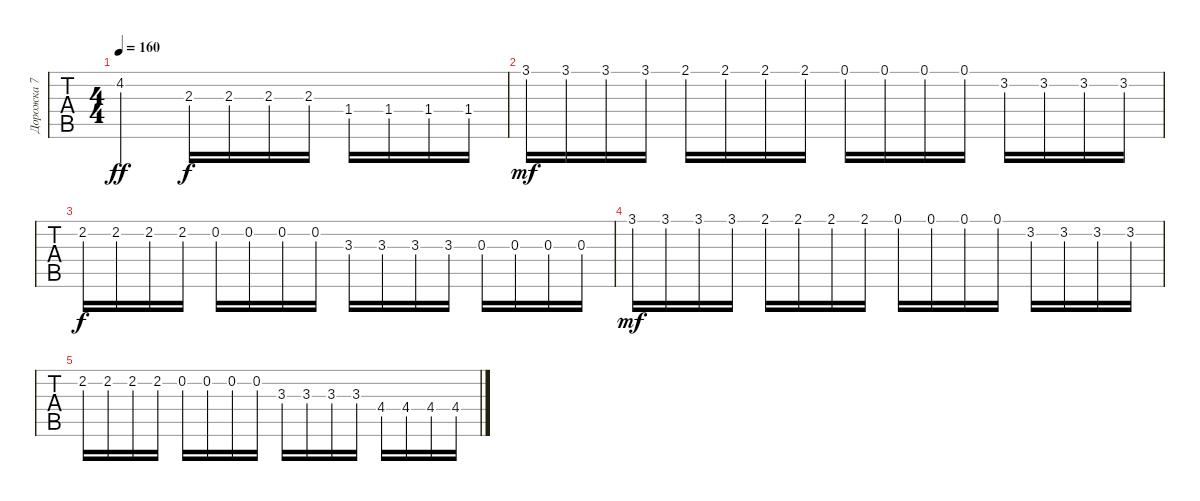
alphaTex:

\track ("Дорожка 7" "Дорожка 7") {instrument acousticguitarsteel}
\staff {tabs}
\tuning (E4 B3 G3 D3 A2 E2) {hide}
\ts (4 4)
\tempo 160
\clef g2
\ks c
4.2.2{dy ff} 2.3.16{dy f} 2.3.16 2.3.16 2.3.16 1.4.16 1.4.16 1.4.16 1.4.16 |
3.1.16{dy mf} 3.1.16 3.1.16 3.1.16 2.1.16 2.1.16 2.1.16 2.1.16 0.1.16 0.1.16 0.1.16 0.1.16 3.2.16 3.2.16 3.2.16 3.2.16 |
2.2.16{dy f} 2.2.16 2.2.16 2.2.16 0.2.16 0.2.16 0.2.16 0.2.16 3.3.16 3.3.16 3.3.16 3.3.16 0.3.16 0.3.16 0.3.16 0.3.16 |
3.1.16{dy mf} 3.1.16 3.1.16 3.1.16 2.1.16 2.1.16 2.1.16 2.1.16 0.1.16 0.1.16 0.1.16 0.1.16 3.2.16 3.2.16 3.2.16 3.2.16 |
2.2.16 2.2.16 2.2.16 2.2.16 0.2.16 0.2.16 0.2.16 0.2.16 3.3.16 3.3.16 3.3.16 3.3.16 4.4.16 4.4.16 4.4.16 4.4.16
